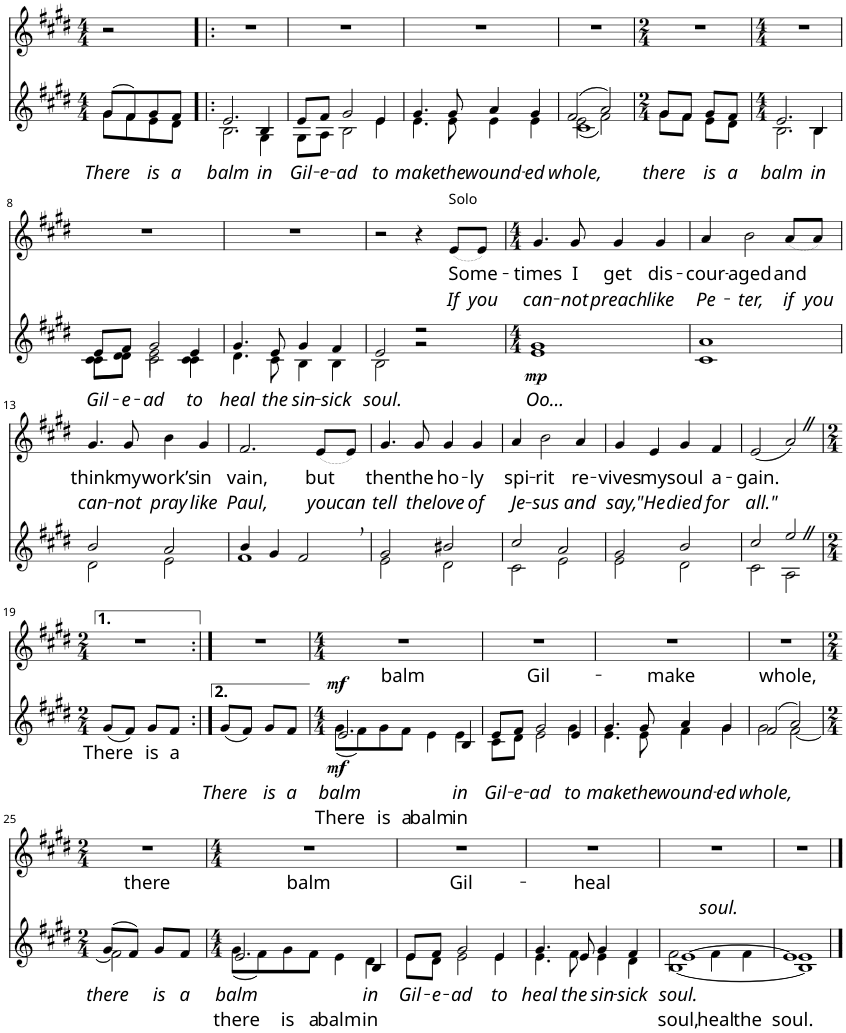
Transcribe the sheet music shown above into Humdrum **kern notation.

**kern	**text	**text	**text	**dynam	**kern	**text	**text	**dynam
*part2	*part2	*part2	*part2	*part2	*part1	*part1	*part1	*part1
*staff2	*staff2	*staff2	*staff2	*staff2	*staff1	*staff1	*staff1	*staff1
*I"Soprano	*	*	*	*	*I"Voice	*	*	*
*clefG2	*	*	*	*	*clefG2	*	*	*
*k[f#c#g#d#]	*	*	*	*	*k[f#c#g#d#]	*	*	*
*M4/4	*	*	*	*	*M4/4	*	*	*
=1	=1	=1	=1	=1	=1	=1	=1	=1
!	!	!LO:LY:b	!	!	!	!	!	!
*^	*	*	*	*	*	*	*	*
(8g#/L	8g#\L	.	There	.	.	2r	.	.	.
8f#/)	8f#\	.	.	.	.	.	.	.	.
!	!	!	!LO:LY:b	!	!	!	!	!	!
8g#/	8e\	.	is	.	.	.	.	.	.
!	!	!	!LO:LY:b	!	!	!	!	!	!
8f#/J	8d#\J	.	a	.	.	.	.	.	.
=2!|:	=2!|:	=2!|:	=2!|:	=2!|:	=2!|:	=2!|:	=2!|:	=2!|:	=2!|:
!	!	!	!LO:LY:b	!	!	!	!	!	!
2.e/	2.B\	.	balm	.	.	1r	.	.	.
!	!	!	!LO:LY:b	!	!	!	!	!	!
4B/	4G#\	.	in	.	.	.	.	.	.
=3	=3	=3	=3	=3	=3	=3	=3	=3	=3
!	!	!	!LO:LY:b	!	!	!	!	!	!
8e/L	8G#\L	.	Gil-	.	.	1r	.	.	.
!	!	!	!LO:LY:b	!	!	!	!	!	!
8f#/J	8A\J	.	-e-	.	.	.	.	.	.
!	!	!	!LO:LY:b	!	!	!	!	!	!
2g#/	2B\	.	-ad	.	.	.	.	.	.
!	!	!	!LO:LY:b	!	!	!	!	!	!
4e/	4e\	.	to	.	.	.	.	.	.
=4	=4	=4	=4	=4	=4	=4	=4	=4	=4
!	!	!	!LO:LY:b	!	!	!	!	!	!
4.g#/	4.e\	.	make	.	.	1r	.	.	.
!	!	!	!LO:LY:b	!	!	!	!	!	!
8g#/	8e\	.	the	.	.	.	.	.	.
!	!	!	!LO:LY:b	!	!	!	!	!	!
4a/	4e\	.	wound-	.	.	.	.	.	.
!	!	!	!LO:LY:b	!	!	!	!	!	!
4g#/	4e\	.	-ed	.	.	.	.	.	.
=5	=5	=5	=5	=5	=5	=5	=5	=5	=5
!	!	!	!LO:LY:b	!	!	!	!	!	!
*	*^	*	*	*	*	*	*	*	*
(2f#/	(2e\	1c#	.	whole,	.	.	1r	.	.	.
2a/)	2f#\)	.	.	.	.	.	.	.	.	.
*v	*v	*v	*	*	*	*	*	*	*	*
=6	=6	=6	=6	=6	=6	=6	=6	=6
*M2/4	*	*	*	*	*M2/4	*	*	*
*^	*	*	*	*	*	*	*	*
!	!	!	!LO:LY:b	!	!	!	!	!	!
8g#/L	8g#\L	.	there	.	.	2r	.	.	.
8f#/J	8f#\J	.	.	.	.	.	.	.	.
!	!	!	!LO:LY:b	!	!	!	!	!	!
8g#/L	8e\L	.	is	.	.	.	.	.	.
!	!	!	!LO:LY:b	!	!	!	!	!	!
8f#/J	8d#\J	.	a	.	.	.	.	.	.
=7	=7	=7	=7	=7	=7	=7	=7	=7	=7
*M4/4	*	*	*	*	*	*M4/4	*	*	*
!	!	!	!LO:LY:b	!	!	!	!	!	!
2.e/	2.B\	.	balm	.	.	1r	.	.	.
!	!	!	!LO:LY:b	!	!	!	!	!	!
4B/	4B\	.	in	.	.	.	.	.	.
!!LO:LB:g=z
=8	=8	=8	=8	=8	=8	=8	=8	=8	=8
!	!	!	!LO:LY:b	!	!	!	!	!	!
*	*^	*	*	*	*	*	*	*	*
8e/L	8c#\L	8c#\L	.	Gil-	.	.	1r	.	.	.
!	!	!	!	!LO:LY:b	!	!	!	!	!	!
8f#/J	8d#\J	8d#\J	.	-e-	.	.	.	.	.	.
!	!	!	!	!LO:LY:b	!	!	!	!	!	!
2g#/	2e\	2c#\	.	-ad	.	.	.	.	.	.
!	!	!	!	!LO:LY:b	!	!	!	!	!	!
4e/	4c#\	4c#\	.	to	.	.	.	.	.	.
=9	=9	=9	=9	=9	=9	=9	=9	=9	=9	=9
!	!	!	!	!LO:LY:b	!	!	!	!	!	!
*	*v	*v	*	*	*	*	*	*	*	*
4.g#/	4.d#\	.	heal	.	.	1r	.	.	.
!	!	!	!LO:LY:b	!	!	!	!	!	!
8e/	8c#\	.	the	.	.	.	.	.	.
!	!	!	!LO:LY:b	!	!	!	!	!	!
4g#/	4B\	.	sin-	.	.	.	.	.	.
!	!	!	!LO:LY:b	!	!	!	!	!	!
4f#/	4B\	.	-sick	.	.	.	.	.	.
=10	=10	=10	=10	=10	=10	=10	=10	=10	=10
!	!	!	!LO:LY:b	!	!	!	!	!	!
2e/	2B\	.	soul.	.	.	2r	.	.	.
2r	2r	.	.	.	.	4r	.	.	.
!	!	!	!	!	!	!LO:TX:a:t=Solo	!	!	!
!	!	!	!	!	!	!	!LO:LY:b	!LO:LY:b	!
.	.	.	.	.	.	(8e/L	Some-	If	.
!	!	!	!	!	!	!	!	!LO:LY:b	!
.	.	.	.	.	.	8e/J)	.	you	.
*v	*v	*	*	*	*	*	*	*	*
=11	=11	=11	=11	=11	=11	=11	=11	=11
*M4/4	*	*	*	*	*M4/4	*	*	*
!	!	!LO:LY:b	!	!LO:DY:b	!	!LO:LY:b	!LO:LY:b	!
1e 1g#	.	Oo...	.	mp	4.g#/	-times	can-	.
!	!	!	!	!	!	!LO:LY:b	!LO:LY:b	!
.	.	.	.	.	8g#/	I	-not	.
!	!	!	!	!	!	!LO:LY:b	!LO:LY:b	!
.	.	.	.	.	4g#/	get	preach	.
!	!	!	!	!	!	!LO:LY:b	!LO:LY:b	!
.	.	.	.	.	4g#/	dis-	like	.
=12	=12	=12	=12	=12	=12	=12	=12	=12
!	!	!	!	!	!	!LO:LY:b	!LO:LY:b	!
1c# 1a	.	.	.	.	4a/	-cour-	Pe-	.
!	!	!	!	!	!	!LO:LY:b	!LO:LY:b	!
.	.	.	.	.	2b\	-aged	-ter,	.
!	!	!	!	!	!	!LO:LY:b	!LO:LY:b	!
.	.	.	.	.	(8a/L	and	if	.
!	!	!	!	!	!	!	!LO:LY:b	!
.	.	.	.	.	8a/J)	.	you	.
!!LO:LB:g=z
=13	=13	=13	=13	=13	=13	=13	=13	=13
*^	*	*	*	*	*	*	*	*
!	!	!	!	!	!	!	!LO:LY:b	!LO:LY:b	!
2b/	2d#\	.	.	.	.	4.g#/	think	can-	.
!	!	!	!	!	!	!	!LO:LY:b	!LO:LY:b	!
.	.	.	.	.	.	8g#/	my	-not	.
!	!	!	!	!	!	!	!LO:LY:b	!LO:LY:b	!
2a/	2e\	.	.	.	.	4b\	work’s	pray	.
!	!	!	!	!	!	!	!LO:LY:b	!LO:LY:b	!
.	.	.	.	.	.	4g#/	in	like	.
=14	=14	=14	=14	=14	=14	=14	=14	=14	=14
!	!	!	!	!	!	!	!LO:LY:b	!LO:LY:b	!
4b/	1f#	.	.	.	.	2.f#/	vain,	Paul,	.
4g#/	.	.	.	.	.	.	.	.	.
2f#,/	.	.	.	.	.	.	.	.	.
!	!	!	!	!	!	!	!LO:LY:b	!LO:LY:b	!
.	.	.	.	.	.	(8e/L	but	you	.
!	!	!	!	!	!	!	!	!LO:LY:b	!
.	.	.	.	.	.	8e/J)	.	can	.
=15	=15	=15	=15	=15	=15	=15	=15	=15	=15
!	!	!	!	!	!	!	!LO:LY:b	!LO:LY:b	!
2g#/	2e\	.	.	.	.	4.g#/	then	tell	.
!	!	!	!	!	!	!	!LO:LY:b	!LO:LY:b	!
.	.	.	.	.	.	8g#/	the	the	.
!	!	!	!	!	!	!	!LO:LY:b	!LO:LY:b	!
2b#X/	2d#\	.	.	.	.	4g#/	ho-	love	.
!	!	!	!	!	!	!	!LO:LY:b	!LO:LY:b	!
.	.	.	.	.	.	4g#/	-ly	of	.
=16	=16	=16	=16	=16	=16	=16	=16	=16	=16
!	!	!	!	!	!	!	!LO:LY:b	!LO:LY:b	!
2cc#/	2c#\	.	.	.	.	4a/	spi-	Je-	.
!	!	!	!	!	!	!	!LO:LY:b	!LO:LY:b	!
.	.	.	.	.	.	2b\	-rit	-sus	.
2a/	2e\	.	.	.	.	.	.	.	.
!	!	!	!	!	!	!	!LO:LY:b	!LO:LY:b	!
.	.	.	.	.	.	4a/	re-	and	.
=17	=17	=17	=17	=17	=17	=17	=17	=17	=17
!	!	!	!	!	!	!	!LO:LY:b	!LO:LY:b	!
2g#/	2e\	.	.	.	.	4g#/	-vives	say,	.
!	!	!	!	!	!	!	!LO:LY:b	!LO:LY:b	!
.	.	.	.	.	.	4e/	my	"He	.
!	!	!	!	!	!	!	!LO:LY:b	!LO:LY:b	!
2b/	2d#\	.	.	.	.	4g#/	soul	died	.
!	!	!	!	!	!	!	!LO:LY:b	!LO:LY:b	!
.	.	.	.	.	.	4f#/	a-	for	.
=18	=18	=18	=18	=18	=18	=18	=18	=18	=18
!	!	!	!	!	!	!	!LO:LY:b	!LO:LY:b	!
2cc#/	2c#\	.	.	.	.	(2e/	-gain.	all."	.
2eeZ/	2A\	.	.	.	.	2aZ/)	.	.	.
*v	*v	*	*	*	*	*	*	*	*
!!LO:LB:g=z
=19	=19	=19	=19	=19	=19	=19	=19	=19
*M2/4	*	*	*	*	*M2/4	*	*	*
*^	*	*	*	*	*	*	*	*
!	!	!LO:LY:b	!	!	!	!	!	!	!
*v	*v	*	*	*	*	*	*	*	*
(8g#/L	There	.	.	.	2r	.	.	.
8f#/J)	.	.	.	.	.	.	.	.
!	!LO:LY:b	!	!	!	!	!	!	!
8g#/L	is	.	.	.	.	.	.	.
!	!LO:LY:b	!	!	!	!	!	!	!
8f#/J	a	.	.	.	.	.	.	.
=20:|!	=20:|!	=20:|!	=20:|!	=20:|!	=20:|!	=20:|!	=20:|!	=20:|!
!	!	!LO:LY:b	!	!	!	!	!	!
(8g#/L	.	There	.	.	2r	.	.	.
8f#/J)	.	.	.	.	.	.	.	.
!	!	!LO:LY:b	!	!	!	!	!	!
8g#/L	.	is	.	.	.	.	.	.
!	!	!LO:LY:b	!	!	!	!	!	!
8f#/J	.	a	.	.	.	.	.	.
=21	=21	=21	=21	=21	=21	=21	=21	=21
*M4/4	*	*	*	*	*M4/4	*	*	*
!	!	!LO:LY:b	!	!	!	!	!	!
*^	*	*	*	*	*	*	*	*
!	!	!	!	!LO:LY:b	!LO:DY:b	!	!LO:LY:b	!	!LO:DY:b
2.e/	(8g#\L	.	.	There	mf	1r	balm	.	mf
.	8f#\)	.	.	.	.	.	.	.	.
!	!	!	!	!LO:LY:b	!	!	!	!	!
.	8g#\	.	.	is	.	.	.	.	.
!	!	!	!	!LO:LY:b	!	!	!	!	!
.	8f#\J	.	.	a	.	.	.	.	.
!	!	!	!	!LO:LY:b	!	!	!	!	!
.	4e\	.	.	balm	.	.	.	.	.
!	!	!	!LO:LY:b	!	!	!	!	!	!
!	!	!	!	!LO:LY:b	!	!	!	!	!
4B/	4e\	.	.	in	.	.	.	.	.
=22	=22	=22	=22	=22	=22	=22	=22	=22	=22
!	!	!	!LO:LY:b	!	!	!	!LO:LY:b	!	!
8e/L	8c#\L	.	Gil-	.	.	1r	Gil-	.	.
!	!	!	!LO:LY:b	!	!	!	!	!	!
8f#/J	8d#\J	.	-e-	.	.	.	.	.	.
!	!	!	!LO:LY:b	!	!	!	!	!	!
2g#/	2e\	.	-ad	.	.	.	.	.	.
!	!	!	!LO:LY:b	!	!	!	!	!	!
4e/	4g#\	.	to	.	.	.	.	.	.
=23	=23	=23	=23	=23	=23	=23	=23	=23	=23
!	!	!	!LO:LY:b	!	!	!	!LO:LY:b	!	!
4.g#/	4.e\	.	make	.	.	1r	make	.	.
!	!	!	!LO:LY:b	!	!	!	!	!	!
8g#/	8e\	.	the	.	.	.	.	.	.
!	!	!	!LO:LY:b	!	!	!	!	!	!
4a/	4f#\	.	wound-	.	.	.	.	.	.
!	!	!	!LO:LY:b	!	!	!	!	!	!
4g#/	4g#\	.	-ed	.	.	.	.	.	.
=24	=24	=24	=24	=24	=24	=24	=24	=24	=24
!	!	!	!LO:LY:b	!	!	!	!LO:LY:b	!	!
(2f#/	2g#\	.	whole,	.	.	1r	whole,	.	.
2a/)	[2f#\	.	.	.	.	.	.	.	.
!!LO:LB:g=z
=25	=25	=25	=25	=25	=25	=25	=25	=25	=25
*M2/4	*	*	*	*	*	*M2/4	*	*	*
!	!	!	!LO:LY:b	!	!	!	!LO:LY:b	!	!
(8g#/L	2f#\]	.	there	.	.	2r	there	.	.
8f#/J)	.	.	.	.	.	.	.	.	.
!	!	!	!LO:LY:b	!	!	!	!	!	!
8g#/L	.	.	is	.	.	.	.	.	.
!	!	!	!LO:LY:b	!	!	!	!	!	!
8f#/J	.	.	a	.	.	.	.	.	.
=26	=26	=26	=26	=26	=26	=26	=26	=26	=26
*M4/4	*	*	*	*	*	*M4/4	*	*	*
!	!	!	!LO:LY:b	!	!	!	!	!	!
!	!	!	!	!LO:LY:b	!	!	!LO:LY:b	!	!
2.e/	(8g#\L	.	.	there	.	1r	balm	.	.
.	8f#\)	.	.	.	.	.	.	.	.
!	!	!	!	!LO:LY:b	!	!	!	!	!
.	8g#\	.	.	is	.	.	.	.	.
!	!	!	!	!LO:LY:b	!	!	!	!	!
.	8f#\J	.	.	a	.	.	.	.	.
!	!	!	!	!LO:LY:b	!	!	!	!	!
.	4e\	.	.	balm	.	.	.	.	.
!	!	!	!LO:LY:b	!	!	!	!	!	!
!	!	!	!	!LO:LY:b	!	!	!	!	!
4B/	4d#\	.	.	in	.	.	.	.	.
=27	=27	=27	=27	=27	=27	=27	=27	=27	=27
!	!	!	!LO:LY:b	!	!	!	!LO:LY:b	!	!
8e/L	8e\L	.	Gil-	.	.	1r	Gil-	.	.
!	!	!	!LO:LY:b	!	!	!	!	!	!
8f#/J	8d#\J	.	-e-	.	.	.	.	.	.
!	!	!	!LO:LY:b	!	!	!	!	!	!
2g#/	2e\	.	-ad	.	.	.	.	.	.
!	!	!	!LO:LY:b	!	!	!	!	!	!
4e/	4e\	.	to	.	.	.	.	.	.
=28	=28	=28	=28	=28	=28	=28	=28	=28	=28
!	!	!	!LO:LY:b	!	!	!	!LO:LY:b	!	!
4.g#/	4.e\	.	heal	.	.	1r	heal	.	.
!	!	!	!LO:LY:b	!	!	!	!	!	!
8e/	8f#\	.	the	.	.	.	.	.	.
!	!	!	!LO:LY:b	!	!	!	!	!	!
4g#/	4e\	.	sin-	.	.	.	.	.	.
!	!	!	!LO:LY:b	!	!	!	!	!	!
4f#/	4d#\	.	-sick	.	.	.	.	.	.
=29	=29	=29	=29	=29	=29	=29	=29	=29	=29
!	!	!	!LO:LY:b	!	!	!	!	!	!
!	!	!	!	!LO:LY:b	!	!	!	!LO:LY:b	!
*	*^	*	*	*	*	*	*	*	*
[1e	2f#\	[1B	.	.	soul,	.	1r	.	soul.	.
!	!	!	!	!	!LO:LY:b	!	!	!	!	!
.	4f#\	.	.	.	heal	.	.	.	.	.
!	!	!	!	!	!LO:LY:b	!	!	!	!	!
.	4f#\	.	.	.	the	.	.	.	.	.
=30	=30	=30	=30	=30	=30	=30	=30	=30	=30	=30
!	!	!	!	!	!LO:LY:b	!	!	!	!	!
1e]	1e	1B]	.	.	soul.	.	1r	.	.	.
*v	*v	*v	*	*	*	*	*	*	*	*
==	==	==	==	==	==	==	==	==
*-	*-	*-	*-	*-	*-	*-	*-	*-
